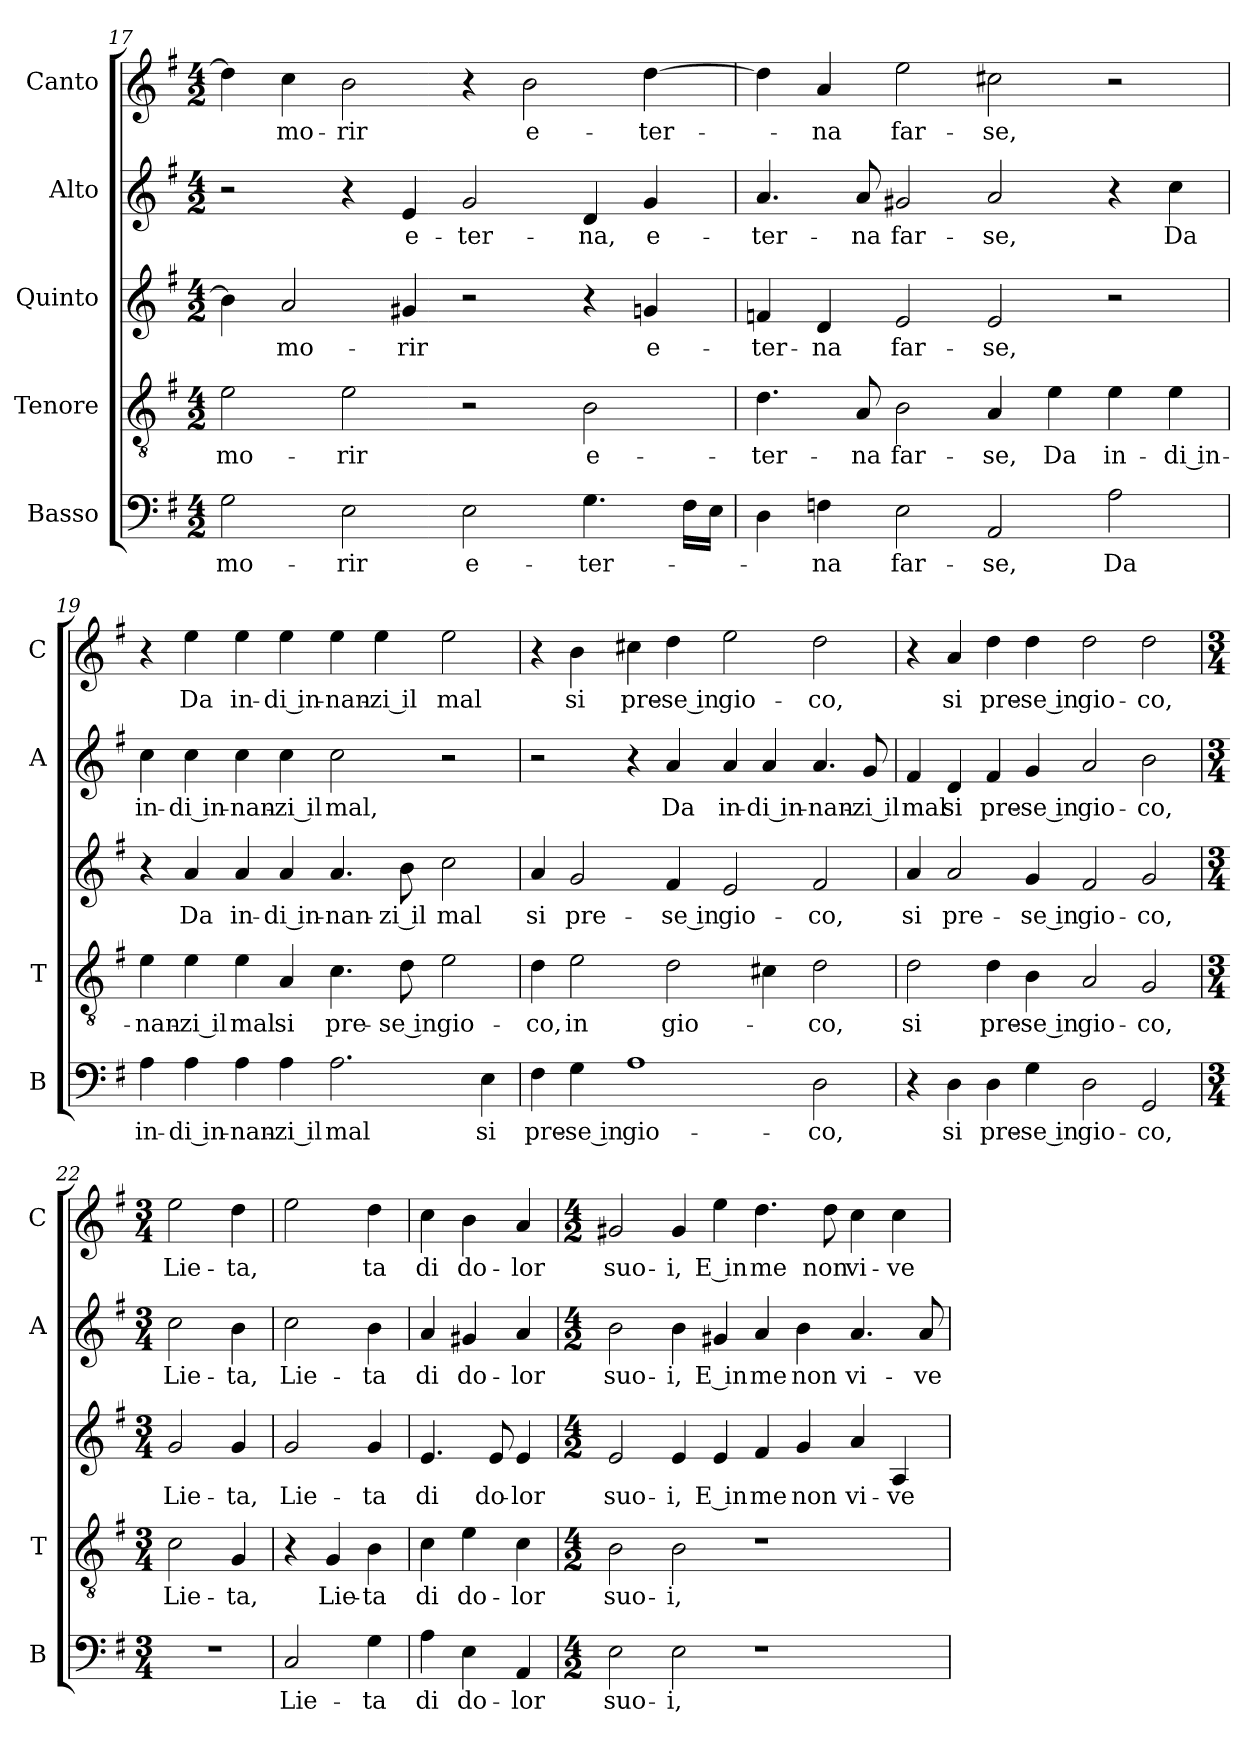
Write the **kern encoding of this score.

**kern	**text	**kern	**text	**kern	**text	**kern	**text	**kern	**text
*part5	*part5	*part4	*part4	*part3	*part3	*part2	*part2	*part1	*part1
*staff5	*staff5	*staff4	*staff4	*staff3	*staff3	*staff2	*staff2	*staff1	*staff1
*I"Basso	*	*I"Tenore	*	*I"Quinto	*	*I"Alto	*	*I"Canto	*
*I'B	*	*I'T	*	*	*	*I'A	*	*I'C	*
*clefF4	*	*clefGv2	*	*clefG2	*	*clefG2	*	*clefG2	*
*k[f#]	*	*k[f#]	*	*k[f#]	*	*k[f#]	*	*k[f#]	*
*G:	*	*G:	*	*G:	*	*G:	*	*G:	*
*M4/2	*	*M4/2	*	*M4/2	*	*M4/2	*	*M4/2	*
=17	=17	=17	=17	=17	=17	=17	=17	=17	=17
!	!LO:LY:b	!	!LO:LY:b	!	!	!	!	!	!
2G\	mo-	2e\	mo-	4b\]	.	2r	.	4dd\]	.
!	!	!	!	!	!LO:LY:b	!	!	!	!LO:LY:b
.	.	.	.	2a/	mo-	.	.	4cc\	mo-
!	!LO:LY:b	!	!LO:LY:b	!	!	!	!	!	!LO:LY:b
2E\	-rir	2e\	-rir	.	.	4r	.	2b\	-rir
!	!	!	!	!	!LO:LY:b	!	!LO:LY:b	!	!
.	.	.	.	4g#X/	-rir	4e/	e-	.	.
!	!LO:LY:b	!	!	!	!	!	!LO:LY:b	!	!
2E\	e-	2r	.	2r	.	2g/	-ter-	4r	.
!	!	!	!	!	!	!	!	!	!LO:LY:b
.	.	.	.	.	.	.	.	2b\	e-
!	!LO:LY:b	!	!LO:LY:b	!	!	!	!LO:LY:b	!	!
4.G\	-ter-	2B\	e-	4r	.	4d/	-na,	.	.
!	!	!	!	!	!LO:LY:b	!	!LO:LY:b	!	!LO:LY:b
.	.	.	.	4gn/	e-	4g/	e-	[4dd\	-ter-
16F#\LL	.	.	.	.	.	.	.	.	.
16E\JJ	.	.	.	.	.	.	.	.	.
=18	=18	=18	=18	=18	=18	=18	=18	=18	=18
!	!	!	!LO:LY:b	!	!LO:LY:b	!	!LO:LY:b	!	!
4D\	.	4.d\	-ter-	4fn/	-ter-	4.a/	-ter-	4dd\]	.
!	!LO:LY:b	!	!	!	!LO:LY:b	!	!	!	!LO:LY:b
4Fn\	-na	.	.	4d/	-na	.	.	4a/	-na
!	!	!	!LO:LY:b	!	!	!	!LO:LY:b	!	!
.	.	8A/	-na	.	.	8a/	-na	.	.
!	!LO:LY:b	!	!LO:LY:b	!	!LO:LY:b	!	!LO:LY:b	!	!LO:LY:b
2E\	far-	2B\	far-	2e/	far-	2g#X/	far-	2ee\	far-
!	!LO:LY:b	!	!LO:LY:b	!	!LO:LY:b	!	!LO:LY:b	!	!LO:LY:b
2AA/	-se,	4A/	-se,	2e/	-se,	2a/	-se,	2cc#X\	-se,
!	!	!	!LO:LY:b	!	!	!	!	!	!
.	.	4e\	Da	.	.	.	.	.	.
!	!LO:LY:b	!	!LO:LY:b	!	!	!	!	!	!
2A\	Da	4e\	in-	2r	.	4r	.	2r	.
!	!	!	!LO:LY:b	!	!	!	!LO:LY:b	!	!
.	.	4e\	-di in-	.	.	4cc\	Da	.	.
!!LO:PB:g=z
=19	=19	=19	=19	=19	=19	=19	=19	=19	=19
!	!LO:LY:b	!	!LO:LY:b	!	!	!	!LO:LY:b	!	!
4A\	in-	4e\	-nan-	4r	.	4cc\	in-	4r	.
!	!LO:LY:b	!	!LO:LY:b	!	!LO:LY:b	!	!LO:LY:b	!	!LO:LY:b
4A\	-di in-	4e\	-zi il	4a/	Da	4cc\	-di in-	4ee\	Da
!	!LO:LY:b	!	!LO:LY:b	!	!LO:LY:b	!	!LO:LY:b	!	!LO:LY:b
4A\	-nan-	4e\	mal	4a/	in-	4cc\	-nan-	4ee\	in-
!	!LO:LY:b	!	!LO:LY:b	!	!LO:LY:b	!	!LO:LY:b	!	!LO:LY:b
4A\	-zi il	4A/	si	4a/	-di in-	4cc\	-zi il	4ee\	-di in-
!	!LO:LY:b	!	!LO:LY:b	!	!LO:LY:b	!	!LO:LY:b	!	!LO:LY:b
2.A\	mal	4.c\	pre-	4.a/	-nan-	2cc\	mal,	4ee\	-nan-
!	!	!	!	!	!	!	!	!	!LO:LY:b
.	.	.	.	.	.	.	.	4ee\	-zi il
!	!	!	!LO:LY:b	!	!LO:LY:b	!	!	!	!
.	.	8d\	-se in	8b\	-zi il	.	.	.	.
!	!	!	!LO:LY:b	!	!LO:LY:b	!	!	!	!LO:LY:b
.	.	2e\	gio-	2cc\	mal	2r	.	2ee\	mal
!	!LO:LY:b	!	!	!	!	!	!	!	!
4E\	si	.	.	.	.	.	.	.	.
=20	=20	=20	=20	=20	=20	=20	=20	=20	=20
!	!LO:LY:b	!	!LO:LY:b	!	!LO:LY:b	!	!	!	!
4F#\	pre-	4d\	-co,	4a/	si	2r	.	4r	.
!	!LO:LY:b	!	!LO:LY:b	!	!LO:LY:b	!	!	!	!LO:LY:b
4G\	-se in	2e\	in	2g/	pre-	.	.	4b\	si
!	!LO:LY:b	!	!	!	!	!	!	!	!LO:LY:b
1A	gio-	.	.	.	.	4r	.	4cc#X\	pre-
!	!	!	!LO:LY:b	!	!LO:LY:b	!	!LO:LY:b	!	!LO:LY:b
.	.	2d\	gio-	4f#/	-se in	4a/	Da	4dd\	-se in
!	!	!	!	!	!LO:LY:b	!	!LO:LY:b	!	!LO:LY:b
.	.	.	.	2e/	gio-	4a/	in-	2ee\	gio-
!	!	!	!	!	!	!	!LO:LY:b	!	!
.	.	4c#X\	.	.	.	4a/	-di in-	.	.
!	!LO:LY:b	!	!LO:LY:b	!	!LO:LY:b	!	!LO:LY:b	!	!LO:LY:b
2D\	-co,	2d\	-co,	2f#/	-co,	4.a/	-nan-	2dd\	-co,
!	!	!	!	!	!	!	!LO:LY:b	!	!
.	.	.	.	.	.	8g/	-zi il	.	.
=21	=21	=21	=21	=21	=21	=21	=21	=21	=21
!	!	!	!LO:LY:b	!	!LO:LY:b	!	!LO:LY:b	!	!
4r	.	2d\	si	4a/	si	4f#/	mal	4r	.
!	!LO:LY:b	!	!	!	!LO:LY:b	!	!LO:LY:b	!	!LO:LY:b
4D\	si	.	.	2a/	pre-	4d/	si	4a/	si
!	!LO:LY:b	!	!LO:LY:b	!	!	!	!LO:LY:b	!	!LO:LY:b
4D\	pre-	4d\	pre-	.	.	4f#/	pre-	4dd\	pre-
!	!LO:LY:b	!	!LO:LY:b	!	!LO:LY:b	!	!LO:LY:b	!	!LO:LY:b
4G\	-se in	4B\	-se in	4g/	-se in	4g/	-se in	4dd\	-se in
!	!LO:LY:b	!	!LO:LY:b	!	!LO:LY:b	!	!LO:LY:b	!	!LO:LY:b
2D\	gio-	2A/	gio-	2f#/	gio-	2a/	gio-	2dd\	gio-
!	!LO:LY:b	!	!LO:LY:b	!	!LO:LY:b	!	!LO:LY:b	!	!LO:LY:b
2GG/	-co,	2G/	-co,	2g/	-co,	2b\	-co,	2dd\	-co,
=22	=22	=22	=22	=22	=22	=22	=22	=22	=22
*M3/4	*	*M3/4	*	*M3/4	*	*M3/4	*	*M3/4	*
!	!	!	!LO:LY:b	!	!LO:LY:b	!	!LO:LY:b	!	!LO:LY:b
2.r	.	2c\	Lie-	2g/	Lie-	2cc\	Lie-	2ee\	Lie-
!	!	!	!LO:LY:b	!	!LO:LY:b	!	!LO:LY:b	!	!LO:LY:b
.	.	4G/	-ta,	4g/	-ta,	4b\	-ta,	4dd\	-ta,
!!LO:LB:g=z
=23	=23	=23	=23	=23	=23	=23	=23	=23	=23
!	!LO:LY:b	!	!	!	!LO:LY:b	!	!LO:LY:b	!	!
2C/	Lie-	4r	.	2g/	Lie-	2cc\	Lie-	2ee\	.
!	!	!	!LO:LY:b	!	!	!	!	!	!
.	.	4G/	Lie-	.	.	.	.	.	.
!	!LO:LY:b	!	!LO:LY:b	!	!LO:LY:b	!	!LO:LY:b	!	!LO:LY:b
4G\	-ta	4B\	-ta	4g/	-ta	4b\	-ta	4dd\	ta
=24	=24	=24	=24	=24	=24	=24	=24	=24	=24
!	!LO:LY:b	!	!LO:LY:b	!	!LO:LY:b	!	!LO:LY:b	!	!LO:LY:b
4A\	di	4c\	di	4.e/	di	4a/	di	4cc\	di
!	!LO:LY:b	!	!LO:LY:b	!	!	!	!LO:LY:b	!	!LO:LY:b
4E\	do-	4e\	do-	.	.	4g#X/	do-	4b\	do-
!	!	!	!	!	!LO:LY:b	!	!	!	!
.	.	.	.	8e/	do-	.	.	.	.
!	!LO:LY:b	!	!LO:LY:b	!	!LO:LY:b	!	!LO:LY:b	!	!LO:LY:b
4AA/	-lor	4c\	-lor	4e/	-lor	4a/	-lor	4a/	-lor
=25	=25	=25	=25	=25	=25	=25	=25	=25	=25
*M4/2	*	*M4/2	*	*M4/2	*	*M4/2	*	*M4/2	*
!	!LO:LY:b	!	!LO:LY:b	!	!LO:LY:b	!	!LO:LY:b	!	!LO:LY:b
2E\	suo-	2B\	suo-	2e/	suo-	2b\	suo-	2g#X/	suo-
!	!LO:LY:b	!	!LO:LY:b	!	!LO:LY:b	!	!LO:LY:b	!	!LO:LY:b
2E\	-i,	2B\	-i,	4e/	-i,	4b\	-i,	4g#/	-i,
!	!	!	!	!	!LO:LY:b	!	!LO:LY:b	!	!LO:LY:b
.	.	.	.	4e/	E in	4g#X/	E in	4ee\	E in
!	!	!	!	!	!LO:LY:b	!	!LO:LY:b	!	!LO:LY:b
1r	.	1r	.	4f#/	me	4a/	me	4.dd\	me
!	!	!	!	!	!LO:LY:b	!	!LO:LY:b	!	!
.	.	.	.	4g/	non	4b\	non	.	.
!	!	!	!	!	!	!	!	!	!LO:LY:b
.	.	.	.	.	.	.	.	8dd\	non
!	!	!	!	!	!LO:LY:b	!	!LO:LY:b	!	!LO:LY:b
.	.	.	.	4a/	vi-	4.a/	vi-	4cc\	vi-
!	!	!	!	!	!LO:LY:b	!	!	!	!LO:LY:b
.	.	.	.	4A/	-ve	.	.	4cc\	-ve
!	!	!	!	!	!	!	!LO:LY:b	!	!
.	.	.	.	.	.	8a/	-ve	.	.
=	=	=	=	=	=	=	=	=	=
*-	*-	*-	*-	*-	*-	*-	*-	*-	*-
